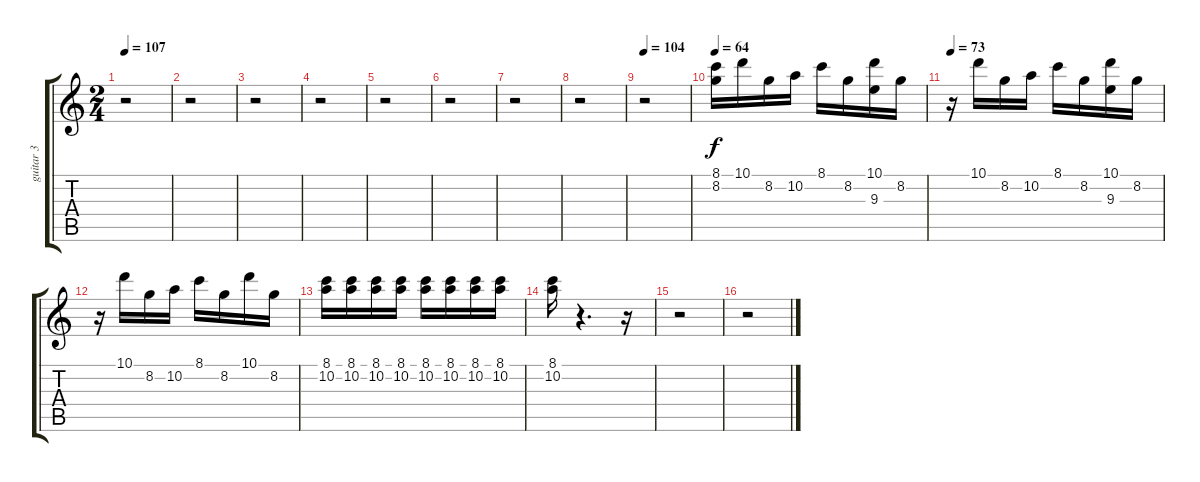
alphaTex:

\track ("guitar 3" "guitar 3") {instrument acousticguitarnylon}
\staff {score tabs}
\tuning (E4 B3 G3 D3 A2 E2) {hide}
\ts (2 4)
\tempo 107
\clef g2
\ks c
r.2{dy f} |
r.2 |
r.2 |
r.2 |
r.2 |
r.2 |
r.2 |
r.2 |
\tempo 104
r.2 |
\tempo 64
(8.1 8.2).16 10.1.16 8.2.16 10.2.16 8.1.16 8.2.16 (10.1 9.3).16 8.2.16 |
\tempo 73
r.16 10.1.16 8.2.16 10.2.16 8.1.16 8.2.16 (10.1 9.3).16 8.2.16 |
r.16 10.1.16 8.2.16 10.2.16 8.1.16 8.2.16 10.1.16 8.2.16 |
(8.1 10.2).16 (8.1 10.2).16 (8.1 10.2).16 (8.1 10.2).16 (8.1 10.2).16 (8.1 10.2).16 (8.1 10.2).16 (8.1 10.2).16 |
(8.1 10.2).16 r.4{d} r.16 |
r.2 |
r.2
